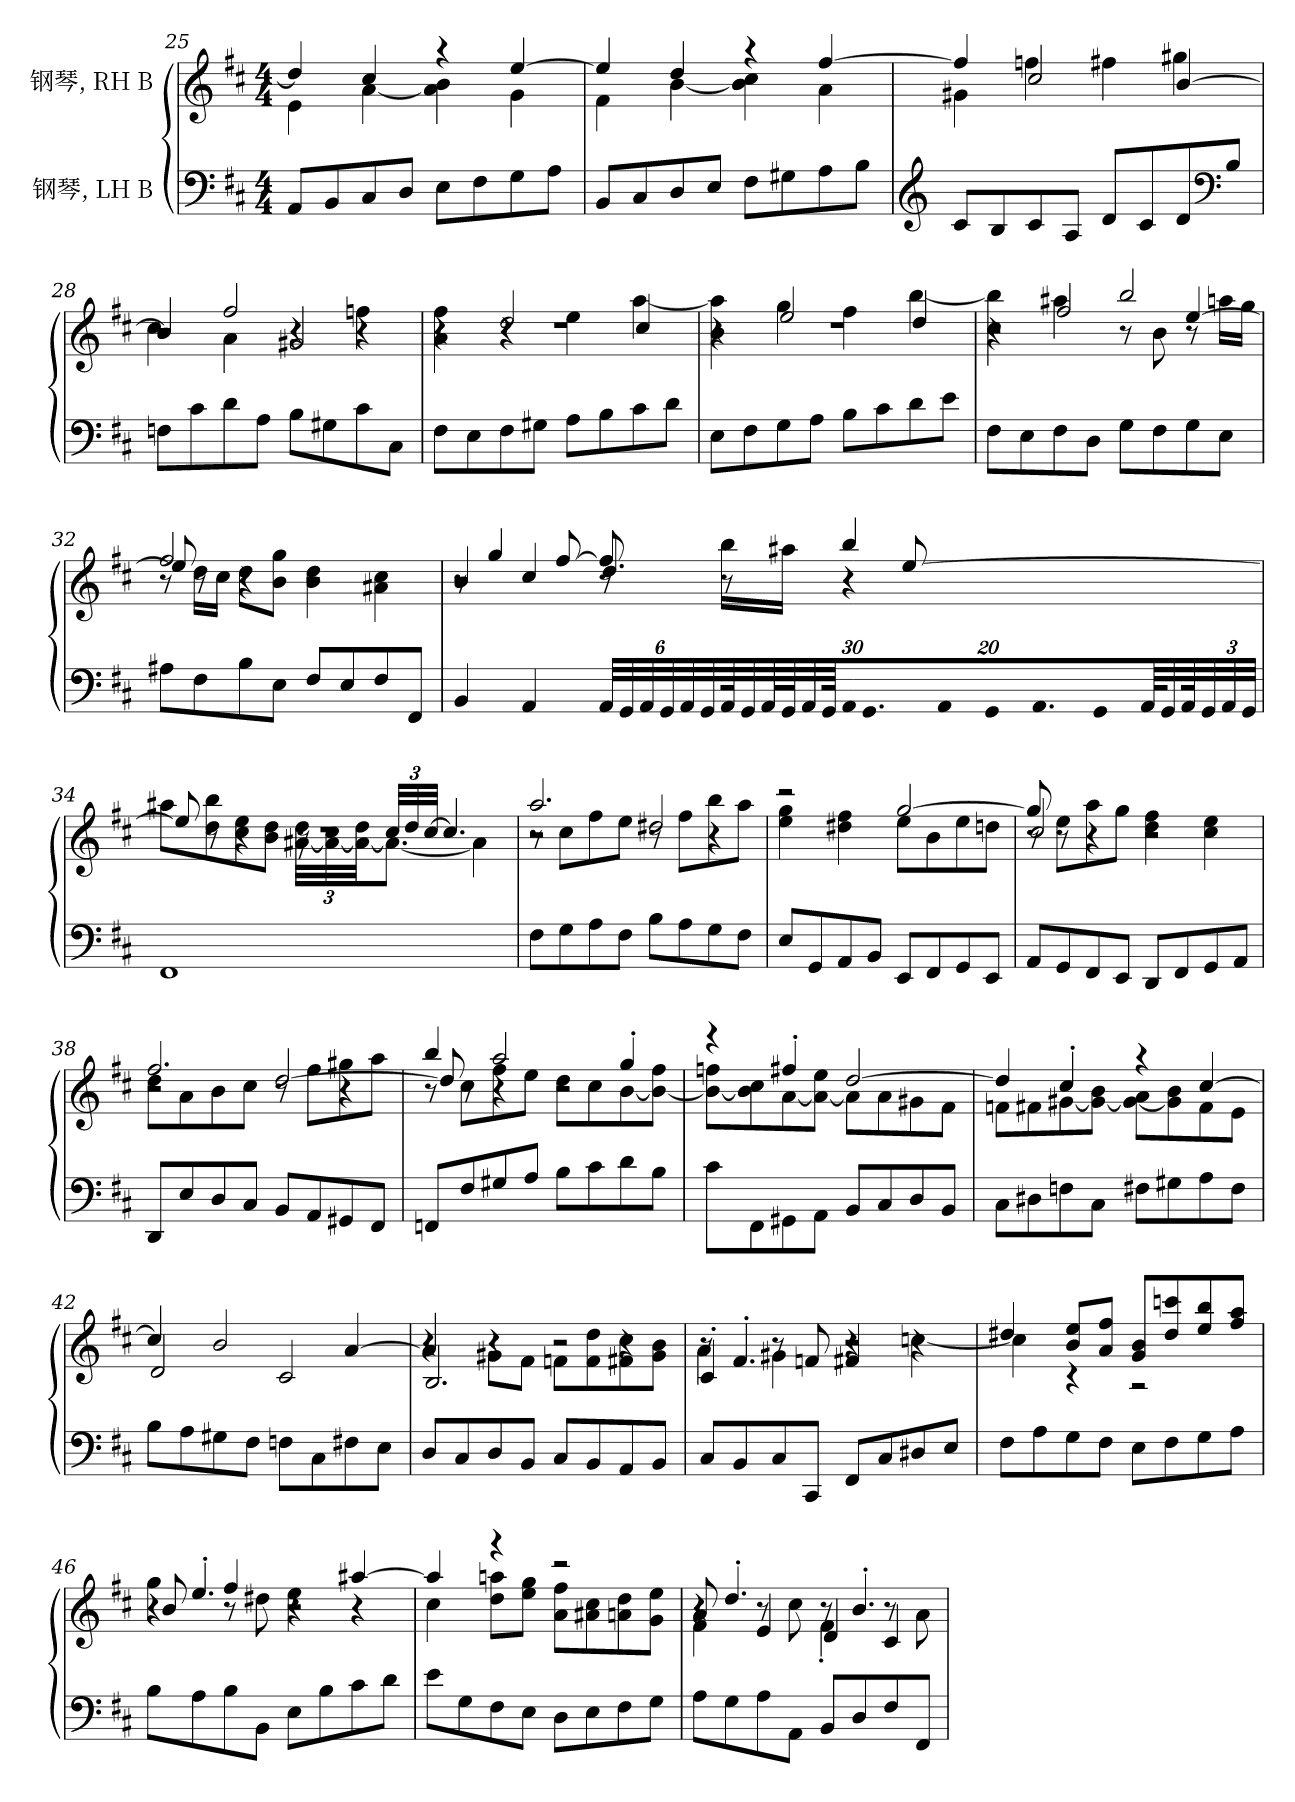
**kern	**kern
*part2	*part1
*staff2	*staff1
*I"钢琴, LH B	*I"钢琴, RH B
*clefF4	*clefG2
*k[f#c#]	*k[f#c#]
*M4/4	*M4/4
=25	=25
*	*^
8AA/L	4dd/]	4e\
8BB/	.	.
8C#/	4cc#/	[4a\
8D/J	.	.
8E\L	4r	4a\] 4b\
8F#\	.	.
8G\	[4ee/	4g\
8A\J	.	.
=26	=26	=26
8BB/L	4ee/]	4f#\
8C#/	.	.
8D/	4dd/	[4b\
8E/J	.	.
8F#\L	4r	4b\] 4cc#\
8G#X\	.	.
8A\	[4ff#/	4a\
8B\J	.	.
=27	=27	=27
*clefG2	*	*
8c#/L	4ff#/]	4g#X\
8B/	.	.
8c#/	2cc#/	4ffn\
8A/J	.	.
8d/L	.	4ff#X\
8c#/	.	.
8d/	[4b/	4gg#X\
*clefF4	*	*
8B/J	.	.
!!LO:LB:g=z
=28	=28	=28
*	*	*^
8Fn\L	4b/]	4cc#\	2r
8c#\	.	.	.
8d\	2ff#/	4a\	.
8A\J	.	.	.
8B\L	.	4r	2g#X/
8G#X\	.	.	.
8c#\	4r	4ffn\	.
8C#\J	.	.	.
=29	=29	=29	=29
8F#\L	1r	4a\ 4ff#\	4r
8E\	.	.	.
8F#\	.	4r	2dd/
8G#X\J	.	.	.
8A\L	.	4ee\	.
8B\	.	.	.
8c#\	.	[4aa\	4cc#/
8d\J	.	.	.
=30	=30	=30	=30
8E\L	1r	4b\ 4aa\]	4r
8F#\	.	.	.
8G\	.	4gg\	2ee/
8A\J	.	.	.
8B\L	.	4ff#\	.
8c#\	.	.	.
8d\	.	[4bb\	4dd/
8e\J	.	.	.
=31	=31	=31	=31
8F#\L	2r	4cc#\ 4bb\]	4r
8E\	.	.	.
8F#\	.	4aa#X\	2ff#/
8D\J	.	.	.
8G\L	2bb/	8r	.
8F#\	.	8b\	.
8G\	.	8r	[4ee/
8E\J	.	16aan\LL	.
.	.	16gg\JJ	.
!!LO:LB:g=z	!!	!!
=32	=32	=32	=32
8A#X\L	2ff#/	8r	8ee/]
8F#\	.	16dd\LL	8r
.	.	16cc#\JJ	.
8B\	.	8dd\L	4r
8E\J	.	8b\ 8gg\J	.
8F#/L	2r	4b\ 4dd\	2r
8E/	.	.	.
8F#/	.	4a#X\ 4cc#\	.
8FF#/J	.	.	.
=33	=33	=33	=33
4BB/	8r	2r	4b/
.	4gg/	.	.
4AA/	.	.	4cc#/
.	[8ff#/	.	.
*Xbrackettup	*	*	*
48AA/LLL	8ff#/]	8r	4.dd/
48GG/	.	.	.
48AA/	.	.	.
48GG/	.	.	.
48AA/	.	.	.
48GG/	.	.	.
64AA/K	8r	16bb\LL	.
32GG/	.	.	.
64AA/L	.	.	.
64GG/J	.	16aa#X\JJ	.
32AA/	.	.	.
64GG/L	.	.	.
!LO:N:vis=256%9	!	!	!
960%17AA/	4bb/	4r	.
!LO:N:vis=32.	!	!	!
640%17GG/	.	.	.
1920ryy	.	.	.
!LO:N:vis=256%9	!	!	!
960%17AA/	.	.	.
!LO:N:vis=256%9	!	!	!
960%17GG/	.	.	.
!LO:N:vis=32.	!	!	!
640%17AA/	.	.	.
1920ryy	.	.	.
!LO:N:vis=256%9	!	!	!
960%17GG/	.	.	.
64AA/J	.	.	[8ee/
32GG/	.	.	.
64AA/K	.	.	.
48GG/	.	.	.
48AA/	.	.	.
48GG/JJJ	.	.	.
!!LO:LB:g=z	!!	!!
=34	=34	=34	=34
1FF#	1r	8aa#X\L	8ee/]
.	.	8dd\ 8bb\	8r
.	.	8cc#\ 8ee\	4r
.	.	8b\ 8dd\J	.
*	*	*Xbrackettup	*
.	.	[48a#X\ 48dd\LLL	16r
.	.	48a#\_ 48cc#\	.
.	.	48a#\_ 48dd\JJ	.
.	.	8.a#\J_	48cc#/LLL
.	.	.	48dd/
.	.	.	[48cc#/JJJ
.	.	.	4.cc#/]
.	.	4a#\]	.
=35	=35	=35	=35
8F#\L	2.aa/	8r	2r
8G\	.	8cc#\L	.
8A\	.	8ff#\	.
8F#\J	.	8ee\J	.
8B\L	.	8r	2dd#X/
8A\	.	8ff#\L	.
8G\	4r	8bb\	.
8F#\J	.	8aa\J	.
*	*	*v	*v
=36	=36	=36
8E/L	2r	4ee\ 4gg\
8GG/	.	.
8AA/	.	4dd#X\ 4ff#\
8BB/J	.	.
8EE/L	[2gg/	8ee\L
8FF#/	.	8b\
8GG/	.	8ee\
8EE/J	.	8ddn\J
!!LO:LB:g=z
=37	=37	=37
*	*	*^
8AA/L	8gg/]	8r	2cc#/
8GG/	8r	8ee\L	.
8FF#/	4r	8aa\	.
8EE/J	.	8gg\J	.
8DD/L	2r	4dd\ 4ff#\	2r
8FF#/	.	.	.
8GG/	.	4cc#\ 4ee\	.
8AA/J	.	.	.
=38	=38	=38	=38
8DD/L	2.ff#/	8dd\L	2r
8E/	.	8a\	.
8D/	.	8b\	.
8C#/J	.	8cc#\J	.
8BB/L	.	8r	[2dd/
8AA/	.	8ff#\L	.
8GG#X/	4r	8gg#X\	.
8FF#/J	.	8aa\J	.
=39	=39	=39	=39
8FFn/L	4bb/	8r	8dd/]
8F#/	.	8cc#\L	8r
8G#X/	2aa/	8ff#\	4r
8A/J	.	8ee\J	.
8B\L	.	8dd\L	2r
8c#\	.	8cc#\	.
8d\	4gg'/	[8b\	.
8B\J	.	8b\_ 8ff#\J	.
*	*	*v	*v
!!LO:PB:g=z
=40	=40	=40
8c#\L	4r	8b\_ 8ffn\L
8FF#\	.	8b\] 8cc#\
8GG#X\	4ff#X'/	[8a\
8AA\J	.	8a\_ 8ee\J
8BB/L	[2dd/	8a\L]
8C#/	.	8a\
8D/	.	8g#X\
8BB/J	.	8f#\J
=41	=41	=41
8C#\L	4dd/]	8fn\L
8D#X\	.	8f#X\
8Fn\	4cc#'/	[8g#X\
8C#\J	.	8g#\_ 8b\J
8F#X\L	4r	8g#\_ 8a\L
8G#X\	.	8g#\] 8b\
8A\	[4cc#/	8f#\
8F#\J	.	8e\J
=42	=42	=42
8B\L	4cc#/]	2d/
8A\	.	.
8G#X\	2b/	.
8F#\J	.	.
8Fn\L	.	2c#/
8C#\	.	.
8F#X\	[4a/	.
8E\J	.	.
!!LO:LB:g=z
=43	=43	=43
*	*	*^
8D/L	4a/]	4r	2.B/
8C#/	.	.	.
8D/	4r	8g#X\L	.
8BB/J	.	8f#\J	.
8C#/L	2r	8fn\L	.
8BB/	.	8f\ 8dd\	.
8AA/	.	8f#X\ 8cc#\	4r
8BB/J	.	8g#\ 8b\J	.
=44	=44	=44	=44
8C#/L	4c#'/	4a\	8r
8BB/	.	.	4.f#'/
8C#/	8r	4g#X\	.
8CC#/J	8fn/	.	.
8FF#/L	4f#X/	4r	2r
8C#/	.	.	.
8D#X/	4r	[4ccn\	.
8E/J	.	.	.
*	*	*v	*v
=45	=45	=45
8F#\L	4dd#X/	4cc\]
8A\	.	.
8G\	8b/ 8ee/L	4r
8F#\J	8a/ 8ff#/J	.
8E\L	8g/ 8b/L	2r
8F#\	8dd#/ 8cccn/	.
8G\	8ee/ 8bb/	.
8A\J	8ff#/ 8aa/J	.
!!LO:LB:g=z
=46	=46	=46
*	*	*^
8B\L	4r	4gg\	8b/
8A\	.	.	4.ee'/
8B\	4ff#/	8r	.
8BB\J	.	8dd#X\	.
8E\L	4r	4ee\	2r
8B\	.	.	.
8c#\	[4aa#X/	4r	.
8d\J	.	.	.
*	*	*v	*v
=47	=47	=47
8e\L	4aa#/]	4cc#\
8G\	.	.
8F#\	4r	8dd\ 8aan\L
8E\J	.	8ee\ 8gg\J
8D\L	2r	8a\ 8ff#\L
8E\	.	8a#X\ 8cc#\
8F#\	.	8an\ 8dd\
8G\J	.	8g\ 8ee\J
=48	=48	=48
*	*	*^
8A\L	8a/	4f#\	4r
8G\	4.dd'/	.	.
8A\	.	8r	4e/
8AA\J	.	8cc#\	.
8BB/L	8r	4f#'\	4d/
8D/	4.b'/	.	.
8F#/	.	8r	4c#/
8FF#/J	.	8a\	.
*	*v	*v	*v
=	=
*-	*-
